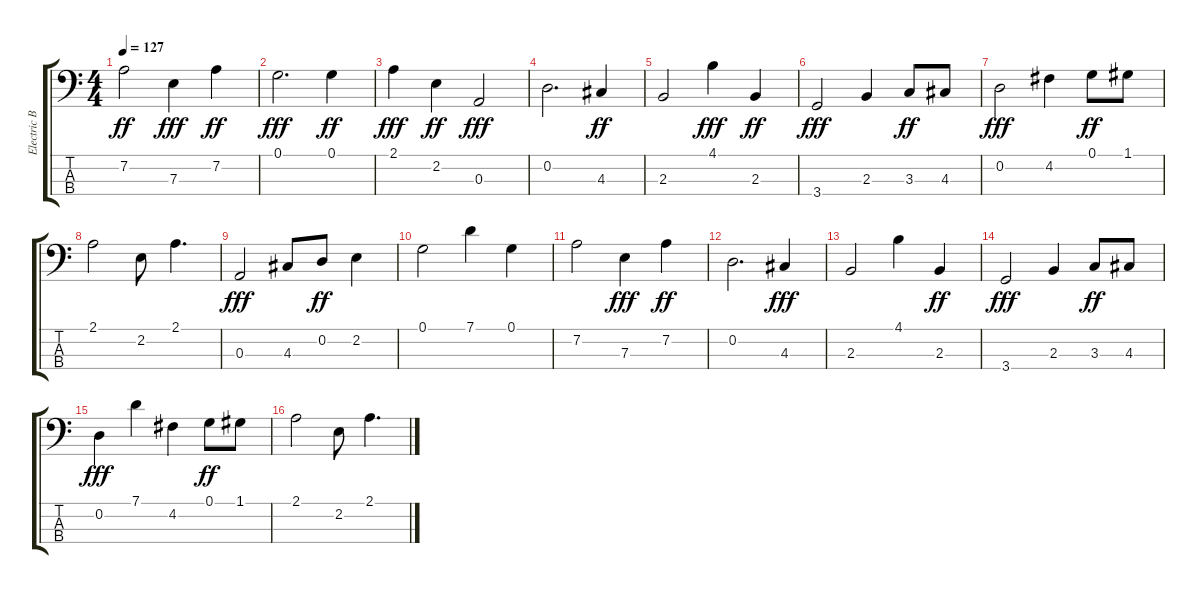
\track ("Electric Bass" "Electric B") {instrument electricbassfinger}
\staff {score tabs}
\tuning (G2 D2 A1 E1) {hide}
\ts (4 4)
\tempo 127
\clef f4
\ks c
7.2.2{dy ff} 7.3.4{dy fff} 7.2.4{dy ff} |
0.1.2{d dy fff} 0.1.4{dy ff} |
2.1.4{dy fff} 2.2.4{dy ff} 0.3.2{dy fff} |
0.2.2{d} 4.3.4{dy ff} |
2.3.2 4.1.4{dy fff} 2.3.4{dy ff} |
3.4.2{dy fff} 2.3.4 3.3.8{dy ff} 4.3.8 |
0.2.2{dy fff} 4.2.4 0.1.8{dy ff} 1.1.8 |
2.1.2 2.2.8 2.1.4{d} |
0.3.2{dy fff} 4.3.8 0.2.8{dy ff} 2.2.4 |
0.1.2 7.1.4 0.1.4 |
7.2.2 7.3.4{dy fff} 7.2.4{dy ff} |
0.2.2{d} 4.3.4{dy fff} |
2.3.2 4.1.4 2.3.4{dy ff} |
3.4.2{dy fff} 2.3.4 3.3.8{dy ff} 4.3.8 |
0.2.4{dy fff} 7.1.4 4.2.4 0.1.8{dy ff} 1.1.8 |
2.1.2 2.2.8 2.1.4{d}
